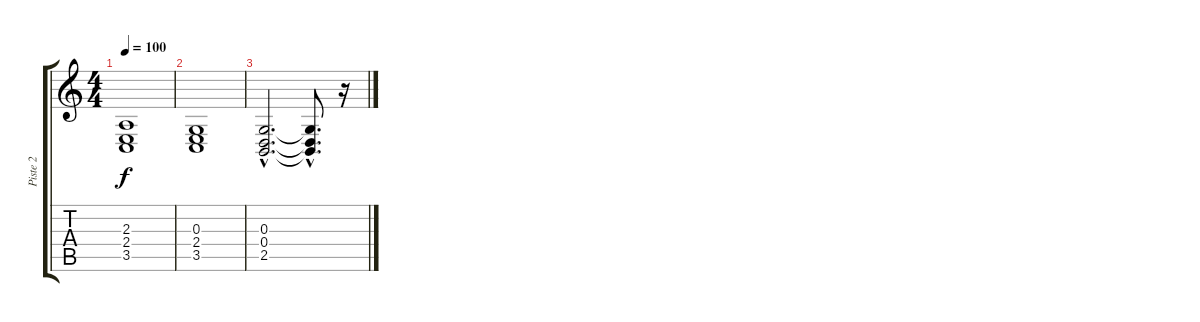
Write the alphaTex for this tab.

\track ("Piste 2" "Piste 2") {instrument stringensemble1}
\staff {score tabs}
\tuning (E4 B3 G3 D3 A2 E2) {hide}
\ts (4 4)
\tempo 100
\clef g2
\ks c
(2.3 2.4 3.5).1{dy f} |
(0.3 2.4 3.5).1 |
(0.3{hac} 0.4{hac} 2.5{hac}).2{d} (0.3{hac t} 0.4{hac t} 2.5{hac t}).8{d} r.16
